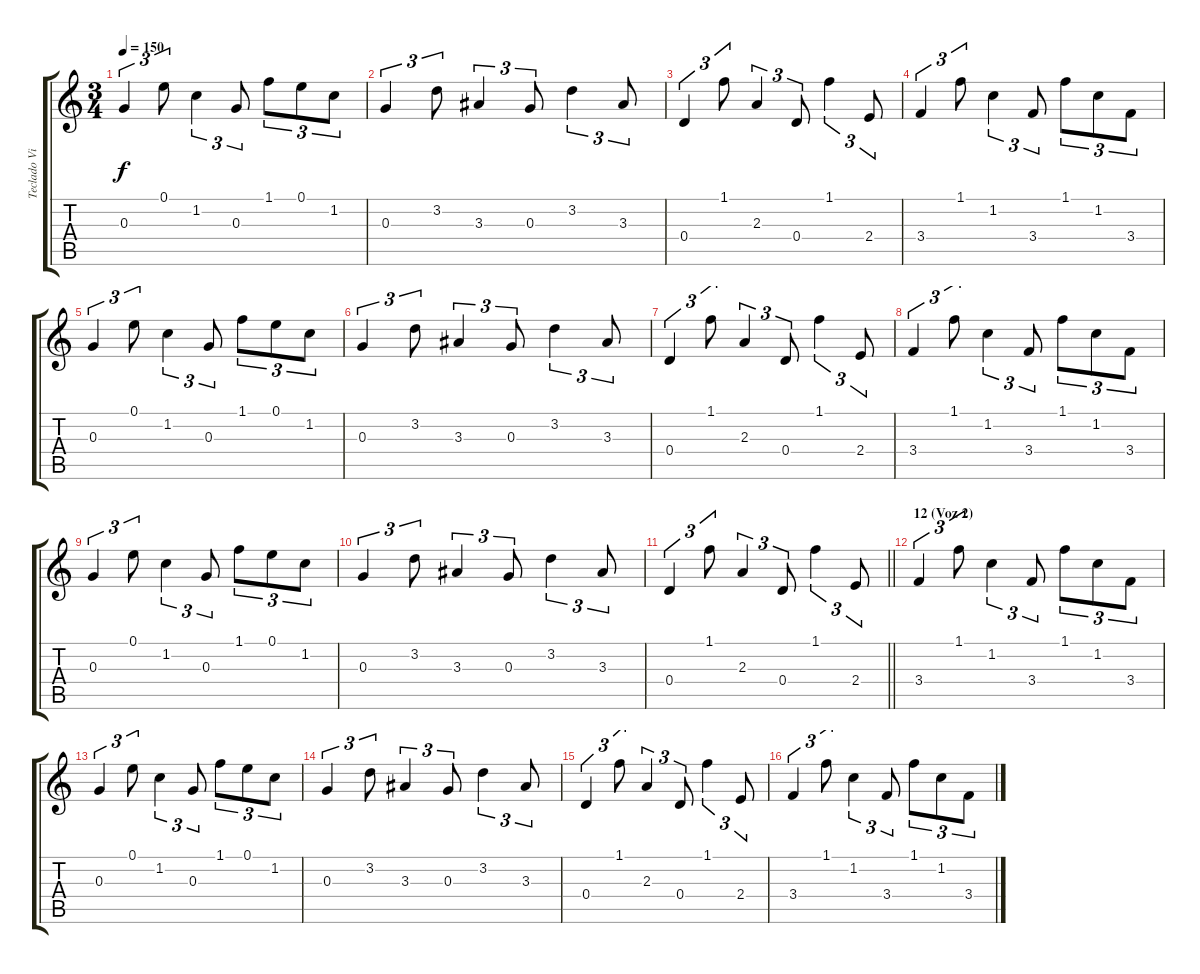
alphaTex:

\track ("Teclado Viejo(?)/Mandolina (FX)" "Teclado Vi") {instrument banjo}
\staff {score tabs}
\tuning (E4 B3 G3 D3 A2 E2) {hide}
\displaytranspose 12
\ts (3 4)
\tempo 150
\clef g2
\ks c
0.3.4{tu (3 2) dy f} 0.1.8{tu (3 2)} 1.2.4{tu (3 2)} 0.3.8{tu (3 2)} 1.1.8{tu (3 2)} 0.1.8{tu (3 2)} 1.2.8{tu (3 2)} |
0.3.4{tu (3 2)} 3.2.8{tu (3 2)} 3.3.4{tu (3 2)} 0.3.8{tu (3 2)} 3.2.4{tu (3 2)} 3.3.8{tu (3 2)} |
0.4.4{tu (3 2)} 1.1.8{tu (3 2)} 2.3.4{tu (3 2)} 0.4.8{tu (3 2)} 1.1.4{tu (3 2)} 2.4.8{tu (3 2)} |
3.4.4{tu (3 2)} 1.1.8{tu (3 2)} 1.2.4{tu (3 2)} 3.4.8{tu (3 2)} 1.1.8{tu (3 2)} 1.2.8{tu (3 2)} 3.4.8{tu (3 2)} |
0.3.4{tu (3 2)} 0.1.8{tu (3 2)} 1.2.4{tu (3 2)} 0.3.8{tu (3 2)} 1.1.8{tu (3 2)} 0.1.8{tu (3 2)} 1.2.8{tu (3 2)} |
0.3.4{tu (3 2)} 3.2.8{tu (3 2)} 3.3.4{tu (3 2)} 0.3.8{tu (3 2)} 3.2.4{tu (3 2)} 3.3.8{tu (3 2)} |
0.4.4{tu (3 2)} 1.1.8{tu (3 2)} 2.3.4{tu (3 2)} 0.4.8{tu (3 2)} 1.1.4{tu (3 2)} 2.4.8{tu (3 2)} |
3.4.4{tu (3 2)} 1.1.8{tu (3 2)} 1.2.4{tu (3 2)} 3.4.8{tu (3 2)} 1.1.8{tu (3 2)} 1.2.8{tu (3 2)} 3.4.8{tu (3 2)} |
0.3.4{tu (3 2)} 0.1.8{tu (3 2)} 1.2.4{tu (3 2)} 0.3.8{tu (3 2)} 1.1.8{tu (3 2)} 0.1.8{tu (3 2)} 1.2.8{tu (3 2)} |
0.3.4{tu (3 2)} 3.2.8{tu (3 2)} 3.3.4{tu (3 2)} 0.3.8{tu (3 2)} 3.2.4{tu (3 2)} 3.3.8{tu (3 2)} |
\barLineRight lightlight
0.4.4{tu (3 2)} 1.1.8{tu (3 2)} 2.3.4{tu (3 2)} 0.4.8{tu (3 2)} 1.1.4{tu (3 2)} 2.4.8{tu (3 2)} |
\section ("" "12 (Voz 2)")
3.4.4{tu (3 2)} 1.1.8{tu (3 2)} 1.2.4{tu (3 2)} 3.4.8{tu (3 2)} 1.1.8{tu (3 2)} 1.2.8{tu (3 2)} 3.4.8{tu (3 2)} |
0.3.4{tu (3 2)} 0.1.8{tu (3 2)} 1.2.4{tu (3 2)} 0.3.8{tu (3 2)} 1.1.8{tu (3 2)} 0.1.8{tu (3 2)} 1.2.8{tu (3 2)} |
0.3.4{tu (3 2)} 3.2.8{tu (3 2)} 3.3.4{tu (3 2)} 0.3.8{tu (3 2)} 3.2.4{tu (3 2)} 3.3.8{tu (3 2)} |
0.4.4{tu (3 2)} 1.1.8{tu (3 2)} 2.3.4{tu (3 2)} 0.4.8{tu (3 2)} 1.1.4{tu (3 2)} 2.4.8{tu (3 2)} |
3.4.4{tu (3 2)} 1.1.8{tu (3 2)} 1.2.4{tu (3 2)} 3.4.8{tu (3 2)} 1.1.8{tu (3 2)} 1.2.8{tu (3 2)} 3.4.8{tu (3 2)}
